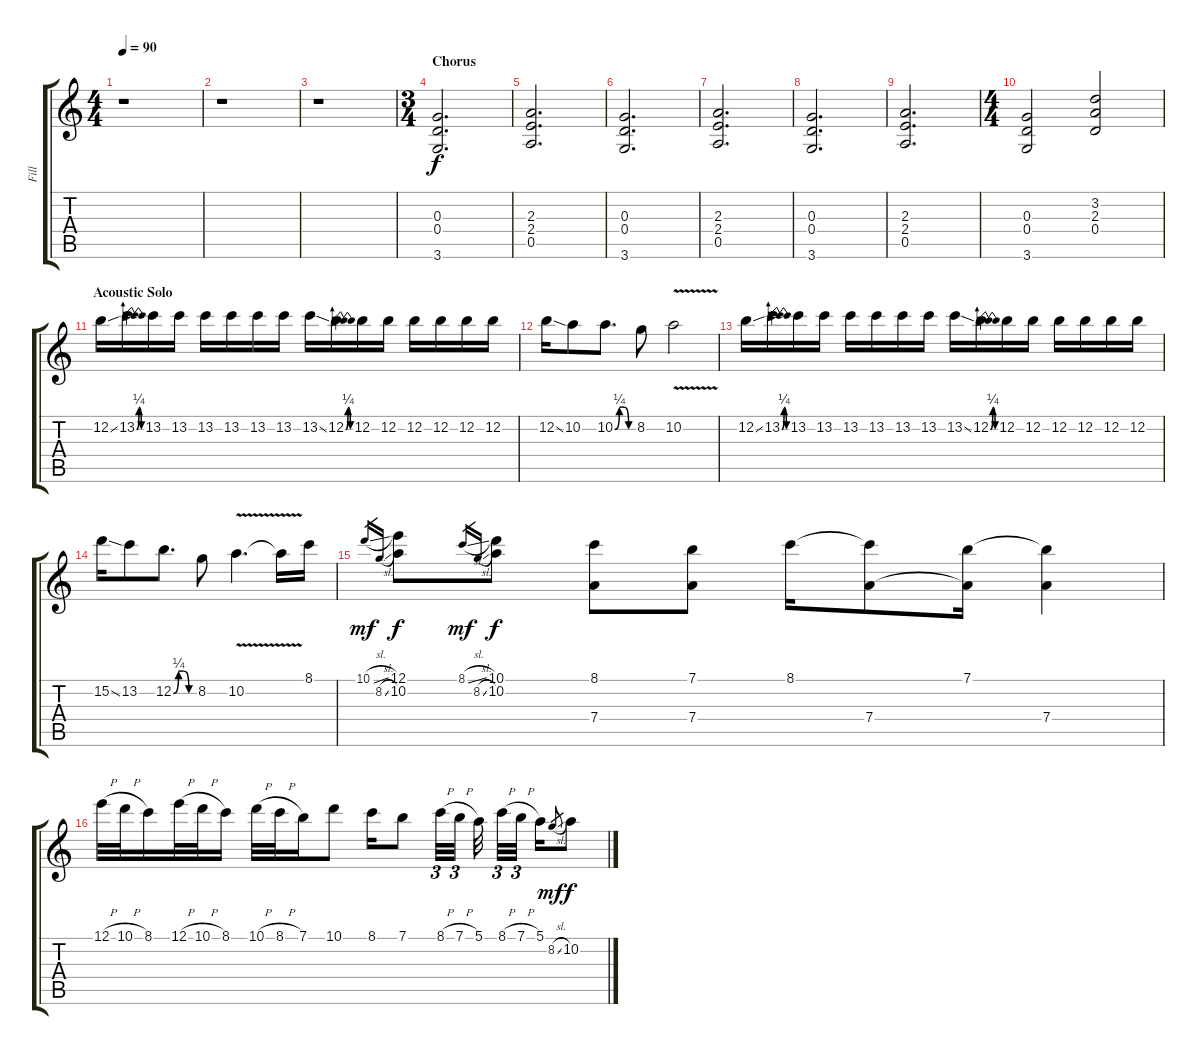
\track ("Fill" "Fill") {instrument acousticguitarnylon}
\staff {score tabs}
\tuning (E4 B3 G3 D3 A2 E2) {hide}
\ts (4 4)
\tempo 90
\clef g2
\ks c
r.1{dy f} |
r.1 |
r.1 |
\ts (3 4)
\section ("" "Chorus")
(0.3 0.4 3.6).2{d} |
(2.3 2.4 0.5).2{d} |
(0.3 0.4 3.6).2{d} |
(2.3 2.4 0.5).2{d} |
(0.3 0.4 3.6).2{d} |
(2.3 2.4 0.5).2{d} |
\ts (4 4)
(0.3 0.4 3.6).2 (3.2 2.3 0.4).2 |
\section ("" "Acoustic Solo")
12.2{ss}.16 13.2{be (bendrelease 0 0 30 1 45 1 60 0)}.16 13.2.16 13.2.16 13.2.16 13.2.16 13.2.16 13.2.16 13.2{ss}.16 12.2{be (bendrelease 0 0 30 1 45 1 60 0)}.16 12.2.16 12.2.16 12.2.16 12.2.16 12.2.16 12.2.16 |
12.2{ss}.16 10.2.8 10.2{be (custom 0 0 15 1 30 1 45 0 60 0)}.8{d} 8.2.8 10.2{v}.2 |
12.2{ss}.16 13.2{be (bendrelease 0 0 30 1 45 1 60 0)}.16 13.2.16 13.2.16 13.2.16 13.2.16 13.2.16 13.2.16 13.2{ss}.16 12.2{be (bendrelease 0 0 30 1 45 1 60 0)}.16 12.2.16 12.2.16 12.2.16 12.2.16 12.2.16 12.2.16 |
15.2{ss}.16 13.2.8 12.2{be (custom 0 0 15 1 30 1 45 0 60 0)}.8{d} 8.2.8 10.2{v}.4{d} 10.2{t}.16 8.1.16 |
10.1{sl}.16{gr dy mf} 8.2{sl}.16{gr} (12.1 10.2).8{dy f} 8.1{sl}.16{gr dy mf} 8.2{sl}.16{gr} (10.1 10.2).8{dy f} (8.1 7.4).8 (7.1 7.4).8 8.1.16 (8.1{t} 7.4).8 (7.1 7.4{t}).16 (7.1{t} 7.4).4 |
12.1{h}.32 10.1{h}.32 8.1.16 12.1{h}.32 10.1{h}.32 8.1.16 10.1{h}.32 8.1{h}.32 7.1.16 10.1.8 8.1.16 7.1.8 8.1{h}.32{tu (3 2)} 7.1{h}.32{tu (3 2)} 5.1.32 8.1{h}.32{tu (3 2)} 7.1{h}.32{tu (3 2)} 5.1.16 8.2{sl}.8{gr dy mf} 10.2.8{dy f}
